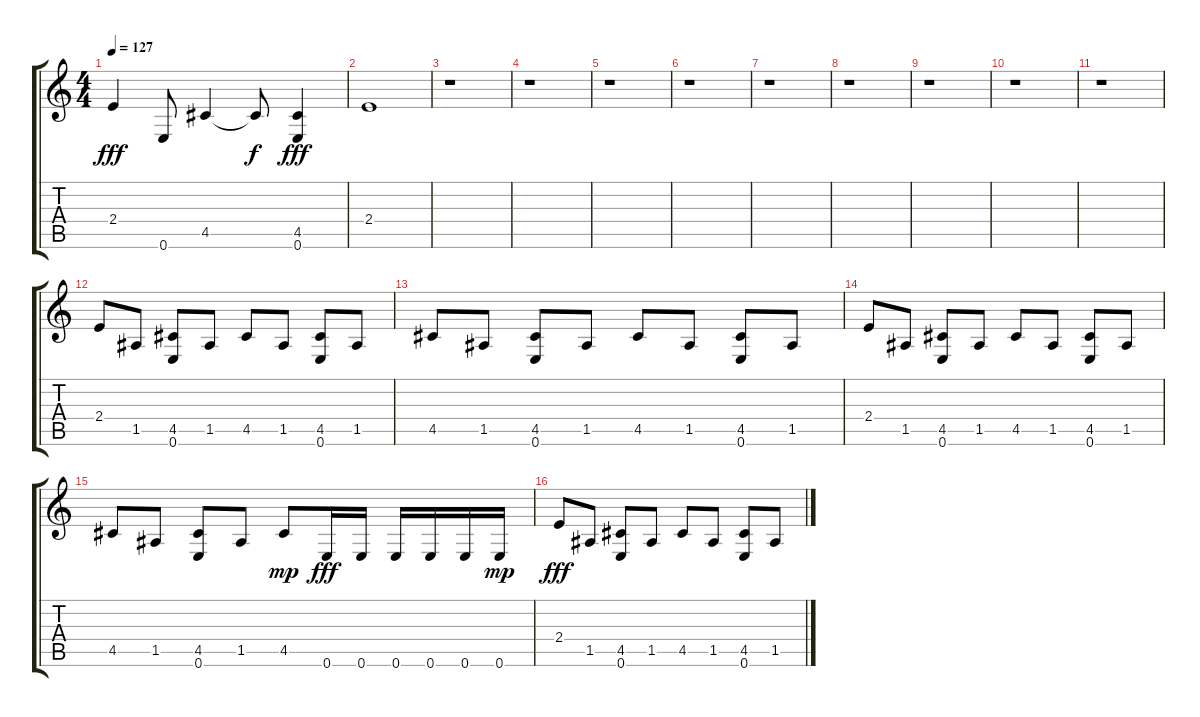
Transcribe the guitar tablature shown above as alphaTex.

\track "" {instrument acousticguitarnylon}
\staff {score tabs}
\tuning (E4 B3 G3 D3 A2 E2) {hide}
\ts (4 4)
\tempo 127
\clef g2
\ks c
2.4.4{dy fff} 0.6.8 4.5.4 4.5{t}.8{dy f} (4.5 0.6).4{dy fff} |
2.4.1 |
r.1 |
r.1 |
r.1 |
r.1 |
r.1 |
r.1 |
r.1 |
r.1 |
r.1 |
2.4.8 1.5.8 (4.5 0.6).8 1.5.8 4.5.8 1.5.8 (4.5 0.6).8 1.5.8 |
4.5.8 1.5.8 (4.5 0.6).8 1.5.8 4.5.8 1.5.8 (4.5 0.6).8 1.5.8 |
2.4.8 1.5.8 (4.5 0.6).8 1.5.8 4.5.8 1.5.8 (4.5 0.6).8 1.5.8 |
4.5.8 1.5.8 (4.5 0.6).8 1.5.8 4.5.8{dy mp} 0.6.16{dy fff} 0.6.16 0.6.16 0.6.16 0.6.16 0.6.16{dy mp} |
2.4.8{dy fff} 1.5.8 (4.5 0.6).8 1.5.8 4.5.8 1.5.8 (4.5 0.6).8 1.5.8
